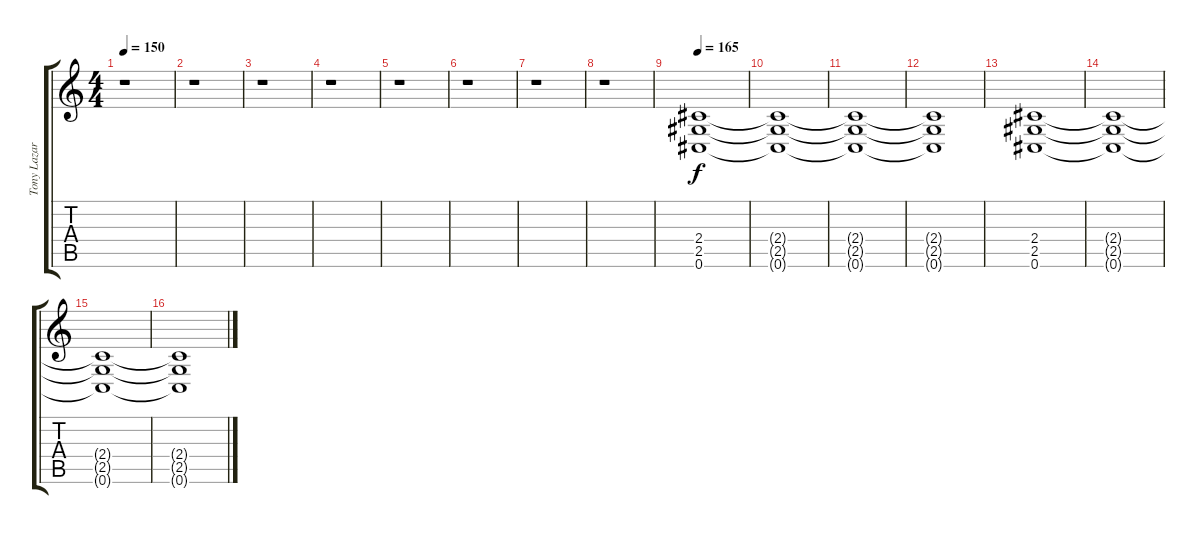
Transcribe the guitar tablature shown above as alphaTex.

\track ("Tony Lazaro - Rhythm (Melodic Part)" "Tony Lazar") {instrument distortionguitar}
\staff {score tabs}
\tuning (Db4 Ab3 E3 B2 Gb2 Db2) {hide}
\ts (4 4)
\tempo 150
\clef g2
\ks c
r.1{dy f} |
r.1 |
r.1 |
r.1 |
r.1 |
r.1 |
r.1 |
r.1 |
\tempo 165
(2.4 2.5 0.6).1 |
(2.4{t} 2.5{t} 0.6{t}).1 |
(2.4{t} 2.5{t} 0.6{t}).1 |
(2.4{t} 2.5{t} 0.6{t}).1 |
(2.4 2.5 0.6).1 |
(2.4{t} 2.5{t} 0.6{t}).1 |
(2.4{t} 2.5{t} 0.6{t}).1 |
(2.4{t} 2.5{t} 0.6{t}).1
